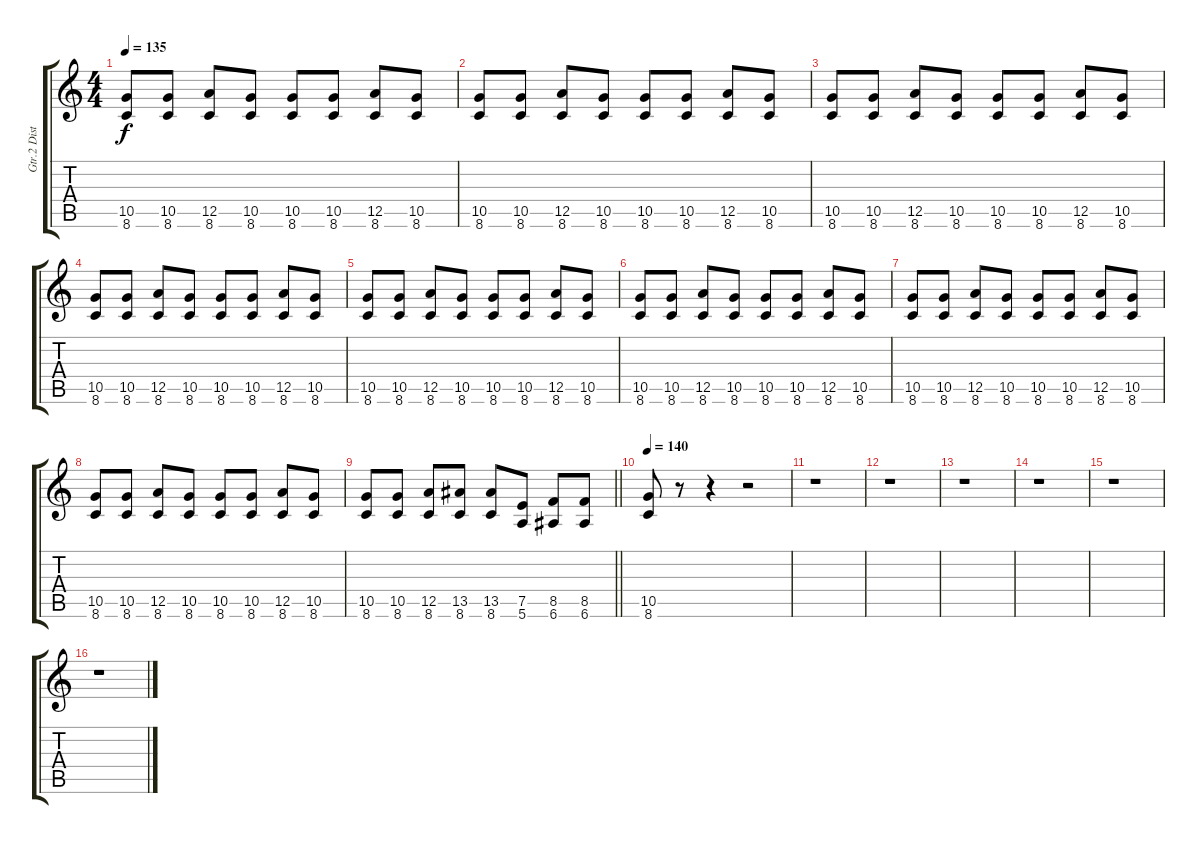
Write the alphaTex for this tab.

\track ("Gtr.2 Dist Gtr " "Gtr.2 Dist") {instrument distortionguitar}
\staff {score tabs}
\tuning (E4 B3 G3 D3 A2 E2) {hide}
\ts (4 4)
\tempo 135
\clef g2
\ks c
(10.5 8.6).8{dy f} (10.5 8.6).8 (12.5 8.6).8 (10.5 8.6).8 (10.5 8.6).8 (10.5 8.6).8 (12.5 8.6).8 (10.5 8.6).8 |
(10.5 8.6).8 (10.5 8.6).8 (12.5 8.6).8 (10.5 8.6).8 (10.5 8.6).8 (10.5 8.6).8 (12.5 8.6).8 (10.5 8.6).8 |
(10.5 8.6).8 (10.5 8.6).8 (12.5 8.6).8 (10.5 8.6).8 (10.5 8.6).8 (10.5 8.6).8 (12.5 8.6).8 (10.5 8.6).8 |
(10.5 8.6).8 (10.5 8.6).8 (12.5 8.6).8 (10.5 8.6).8 (10.5 8.6).8 (10.5 8.6).8 (12.5 8.6).8 (10.5 8.6).8 |
(10.5 8.6).8 (10.5 8.6).8 (12.5 8.6).8 (10.5 8.6).8 (10.5 8.6).8 (10.5 8.6).8 (12.5 8.6).8 (10.5 8.6).8 |
(10.5 8.6).8 (10.5 8.6).8 (12.5 8.6).8 (10.5 8.6).8 (10.5 8.6).8 (10.5 8.6).8 (12.5 8.6).8 (10.5 8.6).8 |
(10.5 8.6).8 (10.5 8.6).8 (12.5 8.6).8 (10.5 8.6).8 (10.5 8.6).8 (10.5 8.6).8 (12.5 8.6).8 (10.5 8.6).8 |
(10.5 8.6).8 (10.5 8.6).8 (12.5 8.6).8 (10.5 8.6).8 (10.5 8.6).8 (10.5 8.6).8 (12.5 8.6).8 (10.5 8.6).8 |
\barLineRight lightlight
(10.5 8.6).8 (10.5 8.6).8 (12.5 8.6).8 (13.5 8.6).8 (13.5 8.6).8 (7.5 5.6).8 (8.5 6.6).8 (8.5 6.6).8 |
\tempo 140
(10.5 8.6).8 r.8 r.4 r.2 |
r.1 |
r.1 |
r.1 |
r.1 |
r.1 |
r.1
